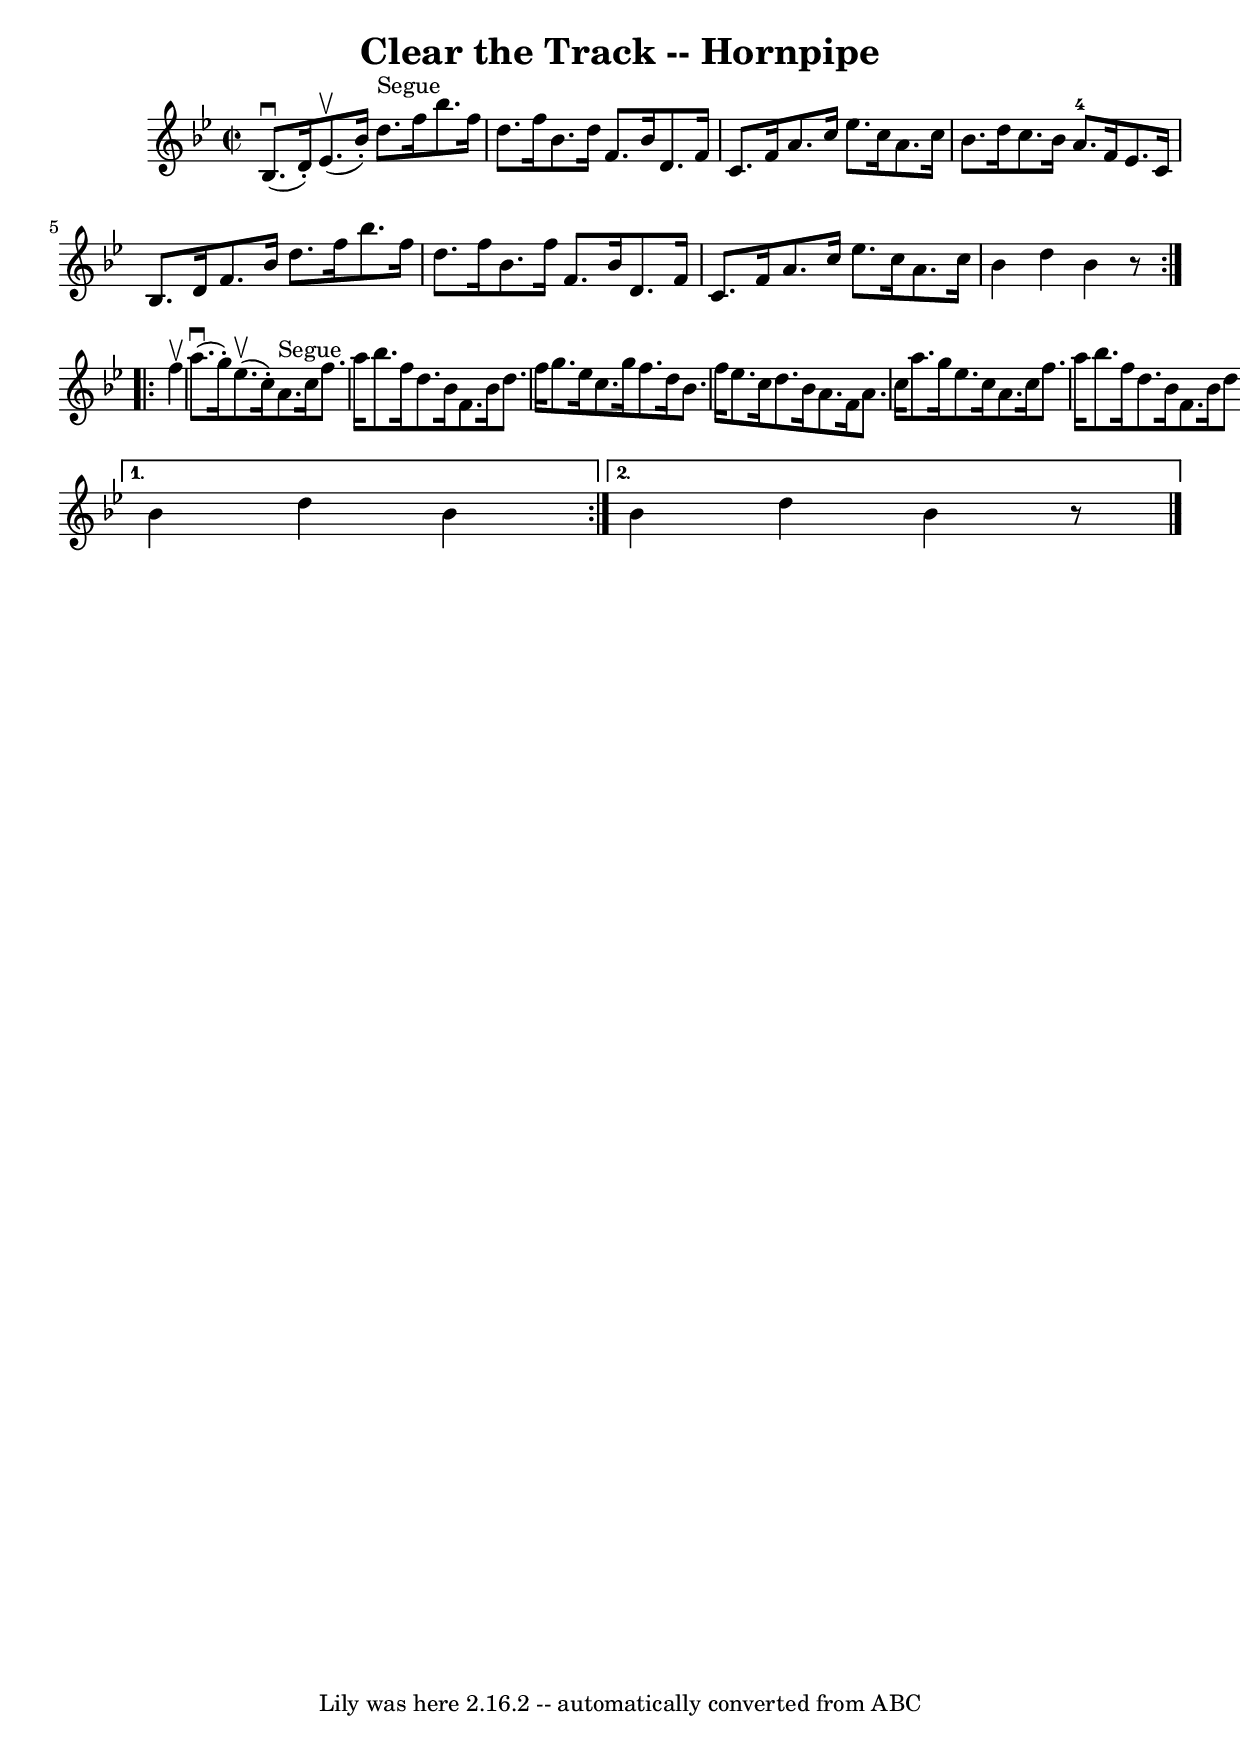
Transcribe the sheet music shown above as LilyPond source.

\version "2.7.40"
\include "Mammoth.ily"
\header {
	%% book = "Cole's 1000 Fiddle Tunes"
	crossRefNumber = "1"
	footnotes = ""
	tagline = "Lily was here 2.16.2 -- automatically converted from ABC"
	title = "Clear the Track -- Hornpipe"
}
voicedefault =  {
\set Score.defaultBarType = "empty"

\repeat volta 2 {
\override Staff.TimeSignature #'style = #'C
 \time 2/2 \key bes \major bes8. (^\downbow d'16 -.) ees'8. 
(^\upbow bes'16 -.) d''8.^"Segue" f''16 bes''8. f''16  
|
 d''8. f''16 bes'8. d''16 f'8. bes'16 d'8. f'16  
|
 c'8. f'16 a'8. c''16 ees''8. c''16 a'8. c''16 
 |
 bes'8. d''16 c''8. bes'16 a'8.-4 f'16 ees'8.  
 c'16  |
 bes8. d'16 f'8. bes'16 d''8. f''16    
bes''8. f''16  |
 d''8. f''16 bes'8. f''16 f'8.    
bes'16 d'8. f'16  |
 c'8. f'16 a'8. c''16 ees''8.   
 c''16 a'8. c''16  |
 bes'4 d''4 bes'4    r8 }     
\repeat volta 2 { f''4^\upbow |
 a''8. (^\downbow g''16 -.)    
 ees''8. (^\upbow c''16 -.) a'8.^"Segue" c''16 f''8. a''16  
|
 bes''8. f''16 d''8. bes'16 f'8. bes'16 d''8.    
f''16  |
 g''8. ees''16 c''8. g''16 f''8. d''16    
bes'8. f''16  |
 ees''8. c''16 d''8. bes'16 a'8. f'16 
 a'8. c''16  |
 a''8. g''16 ees''8. c''16 a'8.    
c''16 f''8. a''16  |
 bes''8. f''16 d''8. bes'16 f'8. 
 bes'16 d''8. f''16  |
 g''8. a''16 bes''8. g''16    
f''8. bes''16 a'8. c''16  } \alternative{{ bes'4 d''4 bes'4    
} { bes'4 d''4 bes'4    r8 \bar "|."   }}
}

\score{
    <<

	\context Staff="default"
	{
	    \voicedefault 
	}

    >>
	\layout {
	}
	\midi {}
}
